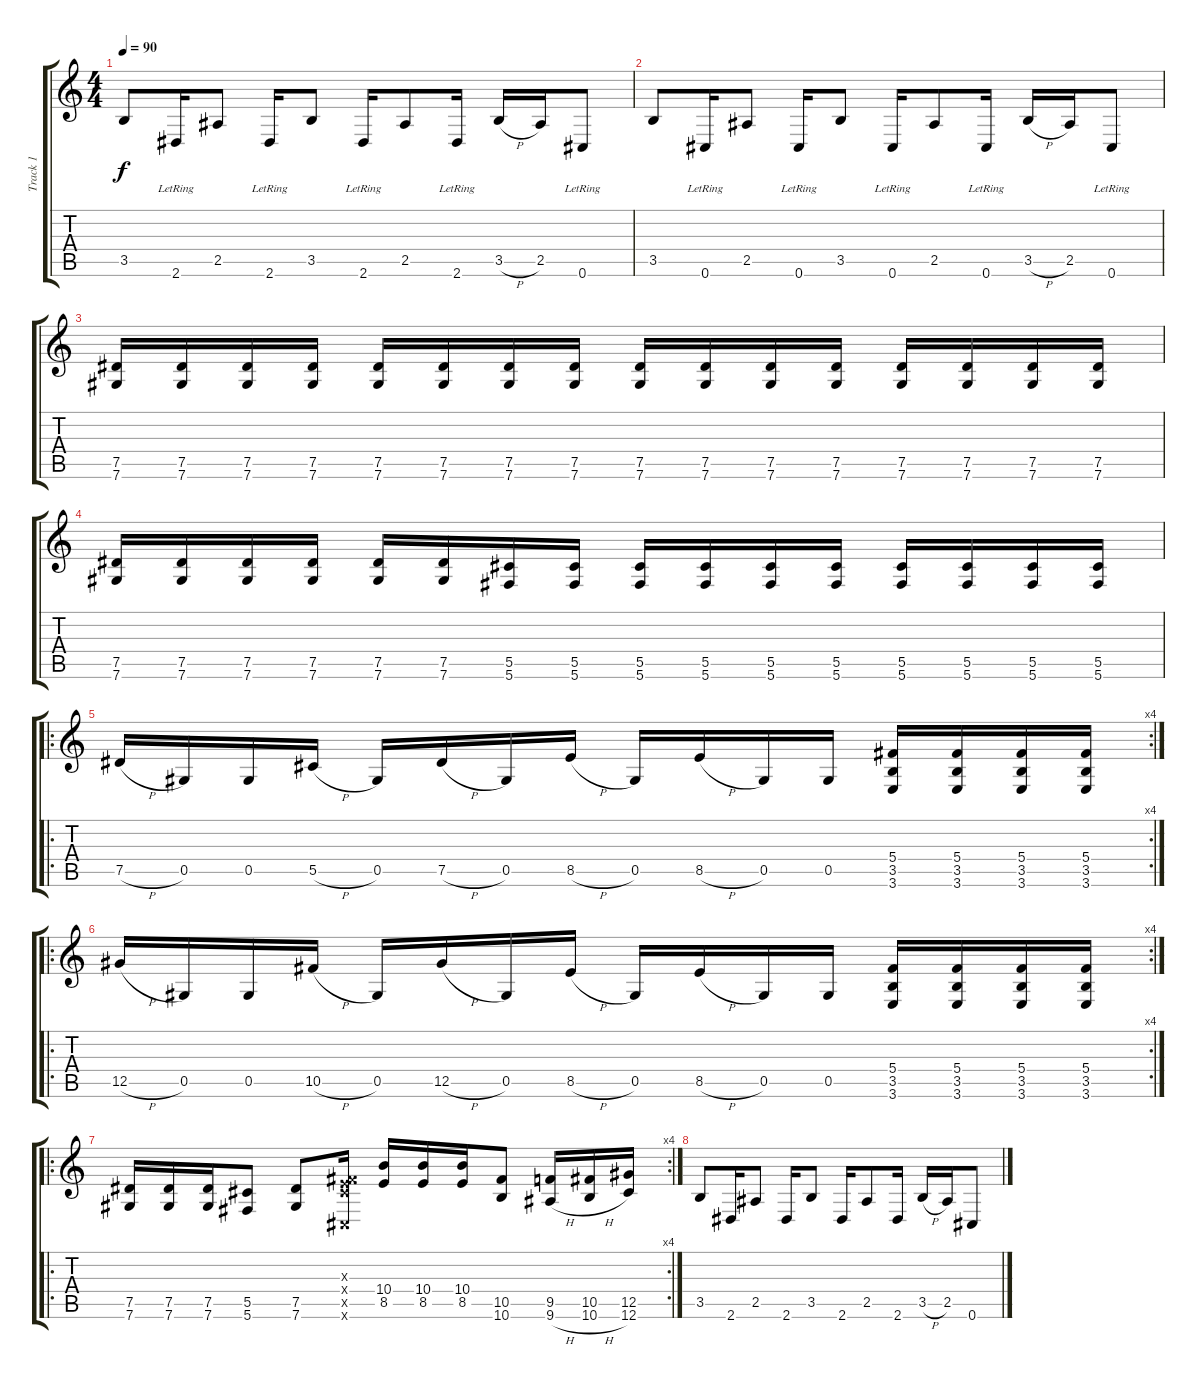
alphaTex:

\track ("Track 1" "Track 1") {instrument distortionguitar}
\staff {score tabs}
\tuning (Eb4 Bb3 Gb3 Db3 Ab2 Db2) {hide}
\ts (4 4)
\tempo 90
\clef g2
\ks c
3.5.8{dy f instrument electricguitarclean} 2.6{lr}.16 2.5.8 2.6{lr}.16 3.5.8 2.6{lr}.16 2.5.8 2.6{lr}.16 3.5{h}.16 2.5.16 0.6{lr}.8 |
3.5.8 0.6{lr}.16 2.5.8 0.6{lr}.16 3.5.8 0.6{lr}.16 2.5.8 0.6{lr}.16 3.5{h}.16 2.5.16 0.6{lr}.8 |
(7.5 7.6).16{instrument distortionguitar} (7.5 7.6).16 (7.5 7.6).16 (7.5 7.6).16 (7.5 7.6).16 (7.5 7.6).16 (7.5 7.6).16 (7.5 7.6).16 (7.5 7.6).16 (7.5 7.6).16 (7.5 7.6).16 (7.5 7.6).16 (7.5 7.6).16 (7.5 7.6).16 (7.5 7.6).16 (7.5 7.6).16 |
(7.5 7.6).16 (7.5 7.6).16 (7.5 7.6).16 (7.5 7.6).16 (7.5 7.6).16 (7.5 7.6).16 (5.5 5.6).16 (5.5 5.6).16 (5.5 5.6).16 (5.5 5.6).16 (5.5 5.6).16 (5.5 5.6).16 (5.5 5.6).16 (5.5 5.6).16 (5.5 5.6).16 (5.5 5.6).16 |
\ro
\rc 4
7.5{h}.16 0.5.16 0.5.16 5.5{h}.16 0.5.16 7.5{h}.16 0.5.16 8.5{h}.16 0.5.16 8.5{h}.16 0.5.16 0.5.16 (5.4 3.5 3.6).16 (5.4 3.5 3.6).16 (5.4 3.5 3.6).16 (5.4 3.5 3.6).16 |
\ro
\rc 4
12.5{h}.16 0.5.16 0.5.16 10.5{h}.16 0.5.16 12.5{h}.16 0.5.16 8.5{h}.16 0.5.16 8.5{h}.16 0.5.16 0.5.16 (5.4 3.5 3.6).16 (5.4 3.5 3.6).16 (5.4 3.5 3.6).16 (5.4 3.5 3.6).16 |
\ro
\rc 4
(7.5 7.6).16 (7.5 7.6).16 (7.5 7.6).16 (5.5 5.6).8 (7.5 7.6).8 (0.3{x} 0.4{x} 8.5{x} 0.6{x}).16 (10.4 8.5).16 (10.4 8.5).16 (10.4 8.5).16 (10.5 10.6).8 (9.5 9.6{h}).16 (10.5 10.6{h}).16 (12.5 12.6).16 |
3.5.8 2.6.16 2.5.8 2.6.16 3.5.8 2.6.16 2.5.8 2.6.16 3.5{h}.16 2.5.16 0.6.8
